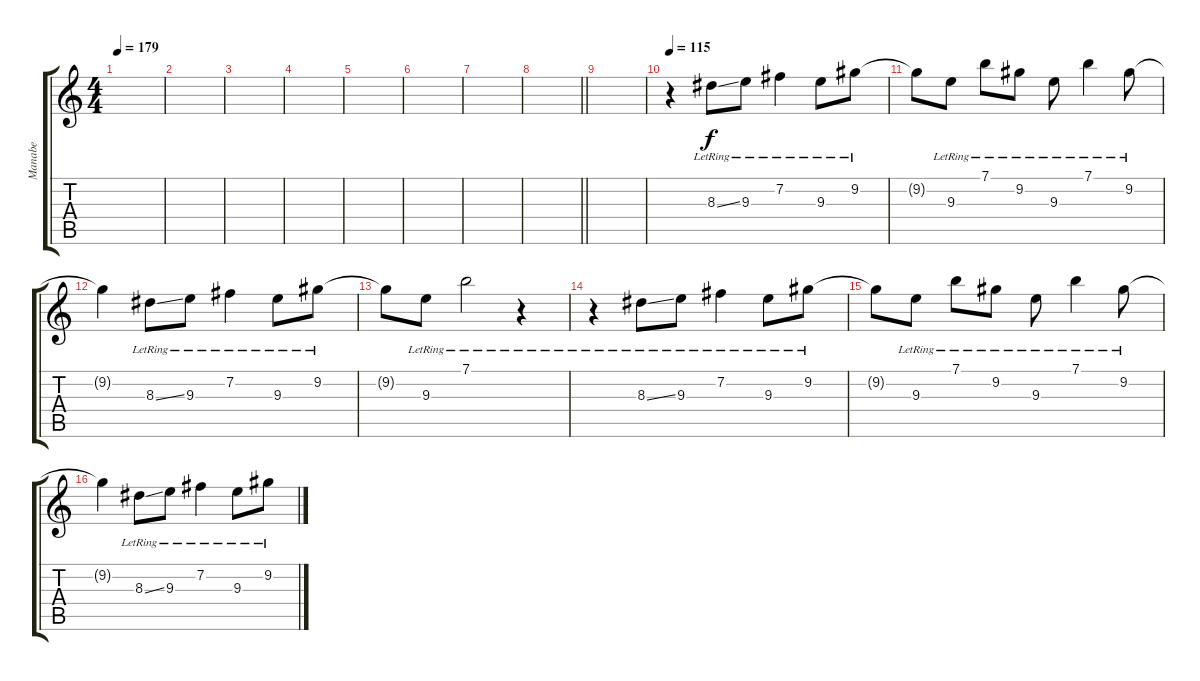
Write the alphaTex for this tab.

\track ("Manabe" "Manabe") {instrument electricguitarjazz}
\staff {score tabs}
\tuning (E4 B3 G3 D3 A2 E2) {hide}
\ts (4 4)
\tempo 179
\clef g2
\ks c
|
|
|
|
|
|
|
\barLineRight lightlight
|
|
\tempo 115
r.4 8.3{ss lr}.8 9.3{lr}.8 7.2{lr}.4 9.3{lr}.8 9.2{lr}.8 |
9.2{t}.8 9.3{lr}.8 7.1{lr}.8 9.2{lr}.8 9.3{lr}.8 7.1{lr}.4 9.2{lr}.8 |
9.2{t}.4 8.3{ss lr}.8 9.3{lr}.8 7.2{lr}.4 9.3{lr}.8 9.2{lr}.8 |
9.2{t}.8 9.3{lr}.8 7.1{lr}.2 r.4 |
r.4 8.3{ss lr}.8 9.3{lr}.8 7.2{lr}.4 9.3{lr}.8 9.2{lr}.8 |
9.2{t}.8 9.3{lr}.8 7.1{lr}.8 9.2{lr}.8 9.3{lr}.8 7.1{lr}.4 9.2{lr}.8 |
9.2{t}.4 8.3{ss lr}.8 9.3{lr}.8 7.2{lr}.4 9.3{lr}.8 9.2{lr}.8
